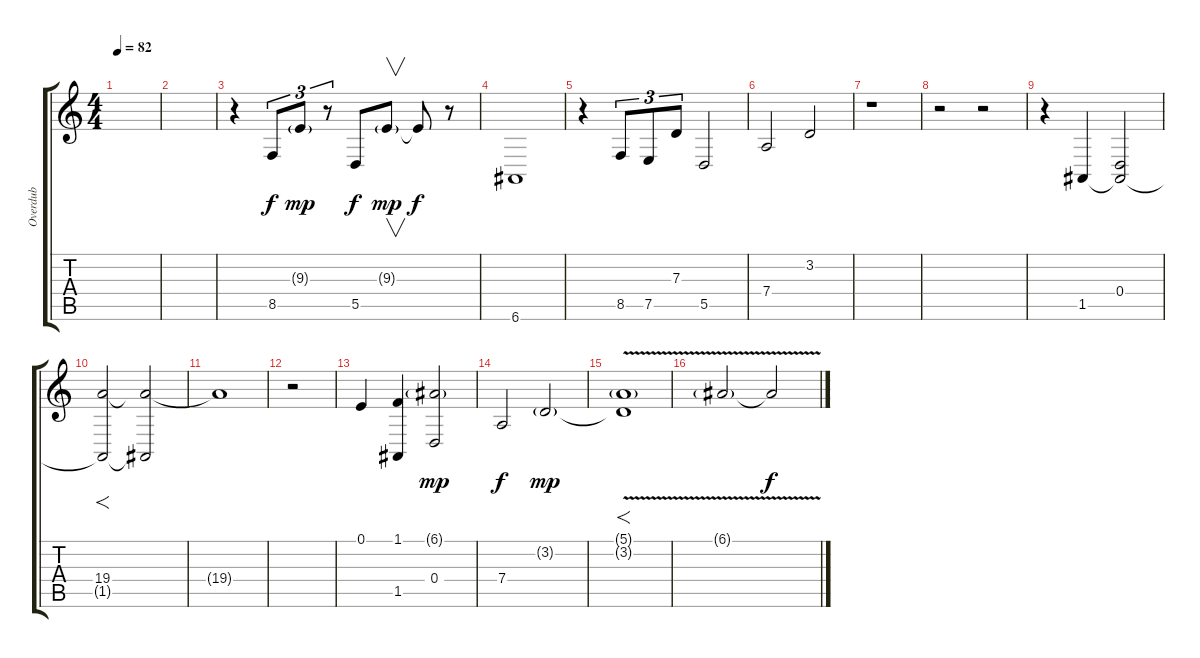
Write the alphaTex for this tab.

\track ("Overdub" "Overdub") {instrument fx6goblins}
\staff {score tabs}
\tuning (E4 B3 G3 D3 A2 E2) {hide}
\ts (4 4)
\tempo 82
\clef g2
\ks c
|
|
r.4{volume 9} 8.5.8{tu (3 2) dy f} 9.3{g}.8{tu (3 2) dy mp} r.8{tu (3 2)} 5.5.8{dy f} 9.3{g}.8{v dy mp} 9.3{t}.8{dy f} r.8 |
6.6.1 |
r.4 8.5.8{tu (3 2)} 7.5.8{tu (3 2)} 7.3.8{tu (3 2)} 5.5.2 |
7.4.2 3.2.2 |
r.1 |
r.2 r.2 |
r.4 1.5.4 (0.4 1.5{t}).2 |
(19.4 1.5{t}).2{f} (19.4{t} 1.5{t}).2 |
19.4{t}.1 |
r.2 |
0.1.4 (1.1 1.5).4 (6.1{g} 0.4).2{dy mp} |
7.4.2{dy f} 3.2{g}.2{dy mp} |
(5.1{v g} 3.2{t}).1{f} |
6.1{v g}.2 6.1{t}.2{dy f}
